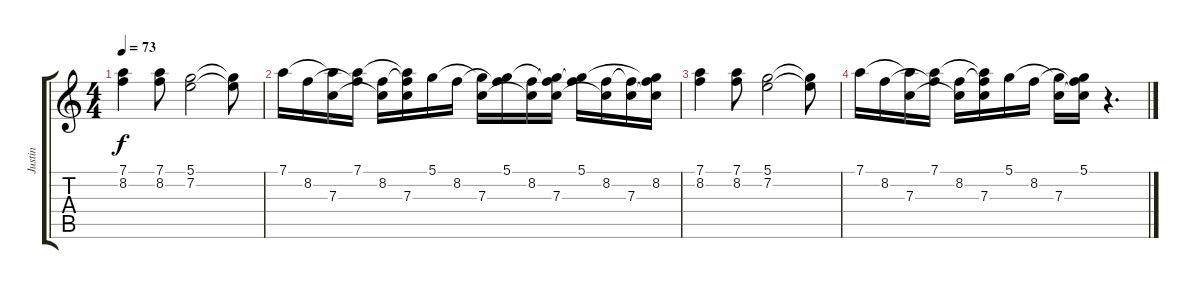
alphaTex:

\track ("Justin" "Justin") {instrument distortionguitar}
\staff {score tabs}
\tuning (D4 A3 F3 C3 G2 D2) {hide}
\ts (4 4)
\tempo 73
\clef g2
\ks c
(7.1 8.2).4{dy f} (7.1 8.2).8 (5.1 7.2).2 (5.1{t} 7.2{t}).8 |
7.1.16 8.2.16 (7.1{t} 7.3).16 (7.1 8.2{t}).16 (8.2 7.3{t}).16 (7.1{t} 8.2{t} 7.3).16 5.1.16 8.2.16 (5.1{t} 7.3).16 (5.1 8.2{t}).16 (8.2 7.3{t}).16 (5.1{t} 8.2{t} 7.3).16 (5.1 8.2{t}).16 (8.2 7.3{t}).16 (8.2{t} 7.3).16 (5.1{t} 8.2 7.3{t}).16 |
(7.1 8.2).4 (7.1 8.2).8 (5.1 7.2).2 (5.1{t} 7.2{t}).8 |
7.1.16 8.2.16 (7.1{t} 7.3).16 (7.1 8.2{t}).16 (8.2 7.3{t}).16 (7.1{t} 8.2{t} 7.3).16 5.1.16 8.2.16 (5.1{t} 7.3).16 (5.1 8.2{t} 7.3{t}).16 r.4{d}
